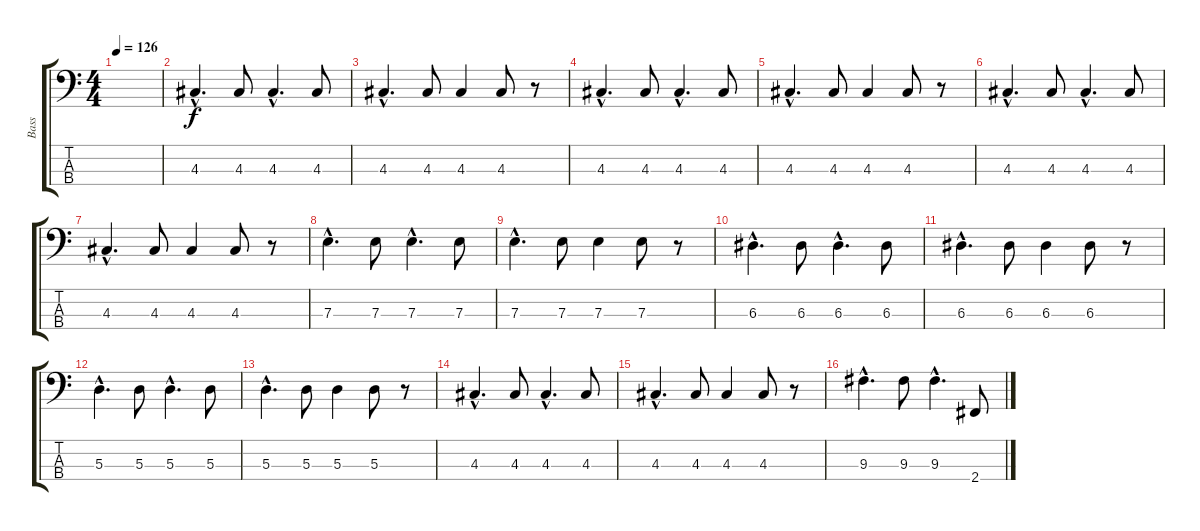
\track ("Bass" "Bass") {instrument electricbasspick}
\staff {score tabs}
\tuning (G2 D2 A1 E1) {hide}
\ts (4 4)
\tempo 126
\clef f4
\ks c
|
4.3{hac}.4{d} 4.3.8 4.3{hac}.4{d} 4.3.8 |
4.3{hac}.4{d} 4.3.8 4.3.4 4.3.8 r.8 |
4.3{hac}.4{d} 4.3.8 4.3{hac}.4{d} 4.3.8 |
4.3{hac}.4{d} 4.3.8 4.3.4 4.3.8 r.8 |
4.3{hac}.4{d} 4.3.8 4.3{hac}.4{d} 4.3.8 |
4.3{hac}.4{d} 4.3.8 4.3.4 4.3.8 r.8 |
7.3{hac}.4{d} 7.3.8 7.3{hac}.4{d} 7.3.8 |
7.3{hac}.4{d} 7.3.8 7.3.4 7.3.8 r.8 |
6.3{hac}.4{d} 6.3.8 6.3{hac}.4{d} 6.3.8 |
6.3{hac}.4{d} 6.3.8 6.3.4 6.3.8 r.8 |
5.3{hac}.4{d} 5.3.8 5.3{hac}.4{d} 5.3.8 |
5.3{hac}.4{d} 5.3.8 5.3.4 5.3.8 r.8 |
4.3{hac}.4{d} 4.3.8 4.3{hac}.4{d} 4.3.8 |
4.3{hac}.4{d} 4.3.8 4.3.4 4.3.8 r.8 |
9.3{hac}.4{d} 9.3.8 9.3{hac}.4{d} 2.4.8
